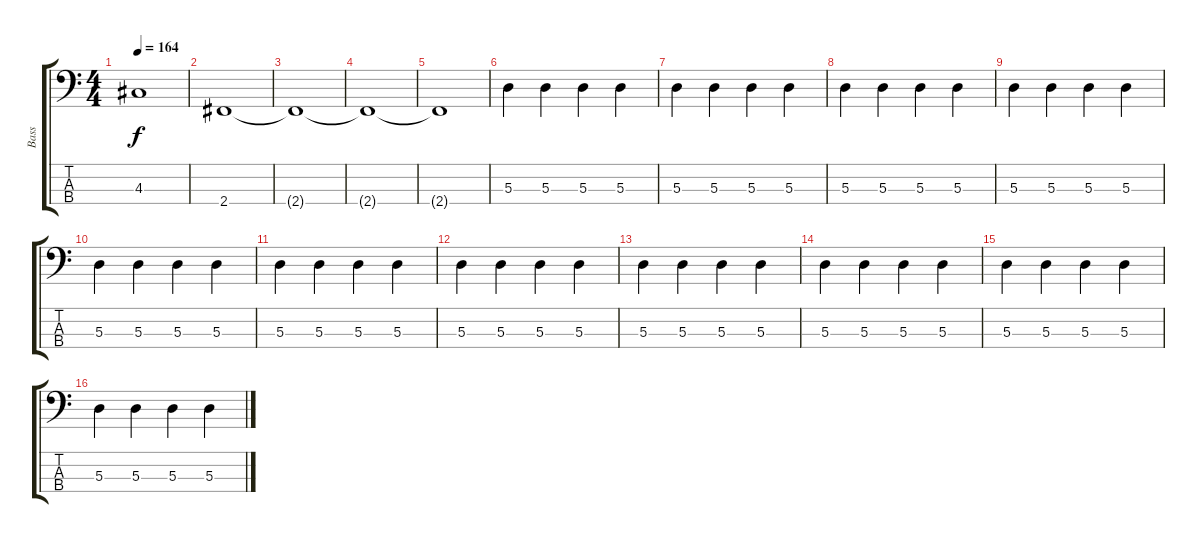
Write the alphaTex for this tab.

\track ("Bass" "Bass") {instrument electricbassfinger}
\staff {score tabs}
\tuning (G2 D2 A1 E1) {hide}
\ts (4 4)
\tempo 164
\clef f4
\ks c
4.3.1{dy f} |
2.4.1 |
2.4{t}.1 |
2.4{t}.1 |
2.4{t}.1 |
5.3.4 5.3.4 5.3.4 5.3.4 |
5.3.4 5.3.4 5.3.4 5.3.4 |
5.3.4 5.3.4 5.3.4 5.3.4 |
5.3.4 5.3.4 5.3.4 5.3.4 |
5.3.4 5.3.4 5.3.4 5.3.4 |
5.3.4 5.3.4 5.3.4 5.3.4 |
5.3.4 5.3.4 5.3.4 5.3.4 |
5.3.4 5.3.4 5.3.4 5.3.4 |
5.3.4 5.3.4 5.3.4 5.3.4 |
5.3.4 5.3.4 5.3.4 5.3.4 |
5.3.4 5.3.4 5.3.4 5.3.4
